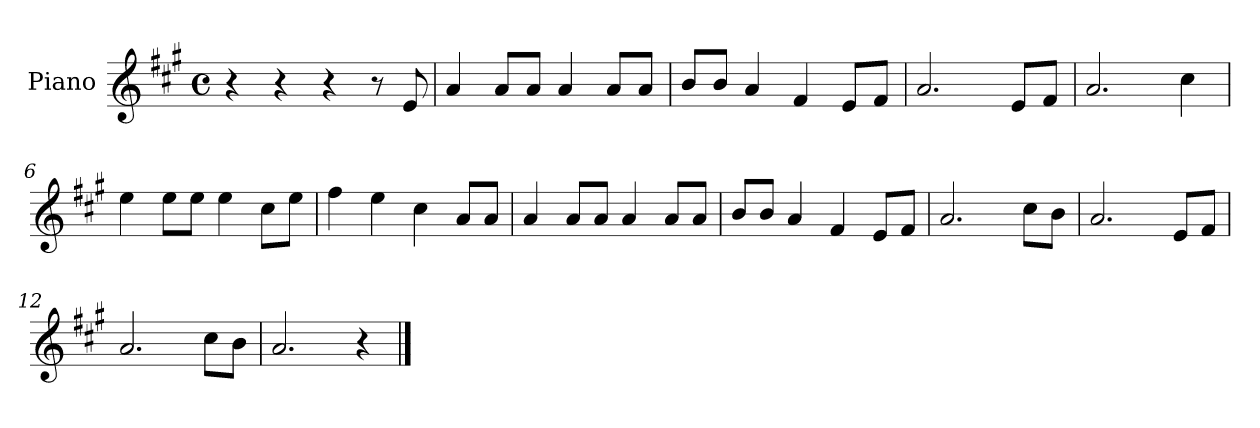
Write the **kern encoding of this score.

**kern
*part1
*staff1
*I"Piano
*I'Pno
*clefG2
*k[f#c#g#]
*A:
*M4/4
*met(c)
=1
4r
4r
4r
8r
8e/
=2
4a/
8a/L
8a/J
4a/
8a/L
8a/J
=3
8b/L
8b/J
4a/
4f#/
8e/L
8f#/J
=4
2.a/
8e/L
8f#/J
=5
2.a/
4cc#\
=6
4ee\
8ee\L
8ee\J
4ee\
8cc#\L
8ee\J
=7
4ff#\
4ee\
4cc#\
8a/L
8a/J
=8
4a/
8a/L
8a/J
4a/
8a/L
8a/J
=9
8b/L
8b/J
4a/
4f#/
8e/L
8f#/J
=10
2.a/
8cc#\L
8b\J
=11
2.a/
8e/L
8f#/J
=12
2.a/
8cc#\L
8b\J
=13
2.a/
4r
==
*-
